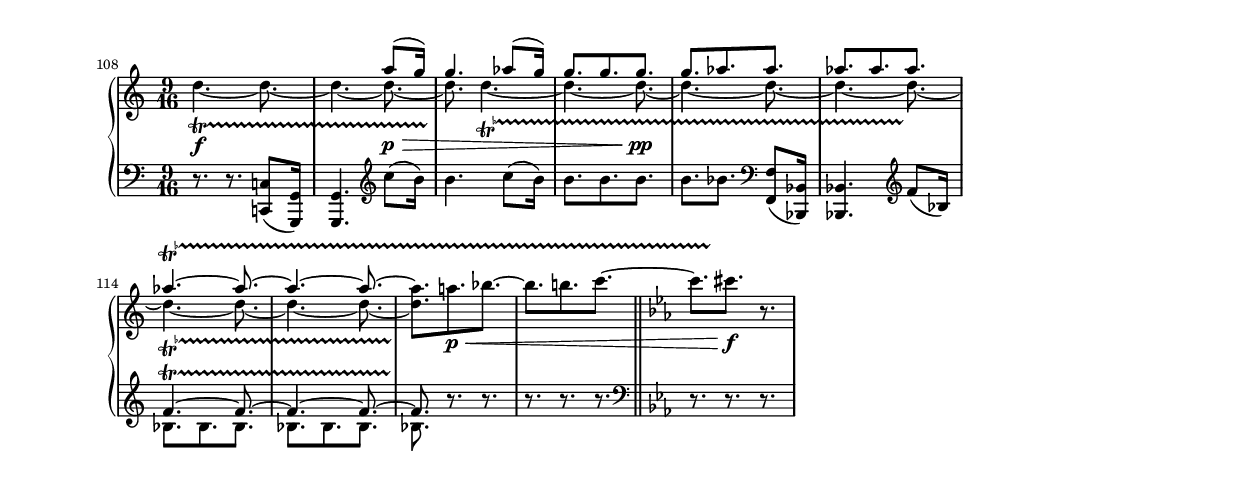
% Do not edit this file; it is automatically
% generated from Documentation/snippets/new
% This file is in the public domain.
%% Note: this file works from version 2.12.0
\version "2.13.10"
\include "english.ly"
#(set-global-staff-size 15)
\paper{
  ragged-right=##t
  line-width=17\cm
  indent=0\cm
}

\layout {
  \context { \Score
    \override PaperColumn #'keep-inside-line = ##t
    \override NonMusicalPaperColumn #'keep-inside-line = ##t
  }
}


\header {
  lsrtags = "headwords"
  texidoc = ""
  doctitle = "headword"
} % begin verbatim


% NR 1.5 Simultaneous notes

% L. v. Beethoven, Op. 111
% Piano sonata 32
% Movt II - Arietta - Adagio molto semplice e cantabile
% measures 108 - 118

\layout {
   \context {
      \Score
      \override SpacingSpanner #'base-shortest-duration =
         #(ly:make-moment 1 18)
      \override NonMusicalPaperColumn #'line-break-system-details =
         #'((alignment-offsets . (0 -12)))
   }
}

trillflat =
  \once \override TrillSpanner #'(bound-details left text) =
    #(markup #:translate-scaled '(-0.05 . -1)
             #:concat (#:musicglyph "scripts.trill"
                       #:translate '(-0.5 . 1.9) #:fontsize -7 #:flat))


\new PianoStaff <<

   % RH
   \new Staff <<
      \clef treble
      \key c \major
      \time 9/16
      \set Score.currentBarNumber = #108

      % RH voice 1
      \new Voice {

         \voiceOne
         s4.
         s8.

         |

         s4.
         a''8 \p \> [ (
         g''16 ] )

         |

         g''4.
         af''8 [ (
         g''16 ] )

         |

         g''8. [
         g''8.
         g''8. \pp ]

         |

         g''8. [
         af''8.
         af''8. ]

         |

         af''8. [
         af''8.
         af''8. ]

         |
         \break

         \trillflat
         af''4. \startTrillSpan
         ~
         af''8.
         ~

         |

         af''4.
         ~
         af''8.
         ~

         |

         \oneVoice
         <af'' d''>8. [
         a''8. \p \<
         bf''8. ]
         ~

         |

         bf''8. [
         b''8.
         c'''8. ]
         ~

         \bar "||"

         \key ef \major
         c'''8. [
         cs'''8. \f ] \stopTrillSpan
         r8.

      }

      % RH voice 2
      \new Voice {
         \voiceTwo
         \override Voice.TrillSpanner #'direction = #down
         d''4. \f \startTrillSpan
         ~
         d''8.
         ~

         |

         d''4.
         ~
         d''8.
         ~

         |

         d''8. \stopTrillSpan
         \trillflat
         d''4. \startTrillSpan
         ~

         |

         d''4.
         ~
         d''8.
         ~

         |

         d''4.
         ~
         d''8.
         ~

         |

         d''4.
         ~
         d''8. \stopTrillSpan
         ~

         |

         \trillflat
         d''4. \startTrillSpan
         ~
         d''8.
         ~

         |

         d''4.
         ~
         d''8.
         ~

         |

         \once \override NoteColumn #'ignore-collision = ##t
         \once \override NoteHead #'transparent = ##t
         \once \override Dots #'transparent = ##t
         \once \override Stem #'transparent = ##t
         d''8. \stopTrillSpan
         s4.

         |

         s8.
         s8.

      }

   >>

   % LH staff
   \new Staff {
      \clef bass
      \key c \major
      \time 9/16

      r8.
      r8.
      <c! c,!>8 [ (
      <g, g,,>16 ] )

      |

      <g, g,,>4.
      \clef treble
      c''8 [ (
      b'16 ] )

      |

      b'4.
      c''8 [ (
      b'16 ] )

      |

      b'8. [
      b'8.
      b'8. ]

      |

      b'8. [
      bf'8. ]
      \clef bass
      <f f,>8 [ (
      <bf, bf,,>16 ] )

      |

      <bf, bf,,>4.
      \clef treble
      f'8 [ (
      bf16 ] )

      |

      <<

         \new Voice {
            \voiceOne
            \override Voice.TrillSpanner #'direction = #up
            f'4. \startTrillSpan
            ~
            f'8.
            ~

            |

            f'4.
            ~
            f'8.
            ~

            |

            f'8. \stopTrillSpan
         }

         \new Voice {
            \voiceTwo
            \override Voice.TrillSpanner #'direction = #down
            bf8. [
            bf8.
            bf8. ]

            |

            bf8. [
            bf8.
            bf8. ]

            |

            bf8.
         }

      >>

      \oneVoice
      r8.
      r8.

      |

      r8.
      r8.
      r8.
      \clef bass

      |

      \key ef \major
      r8.
      r8.
      r8.

   }

>>
